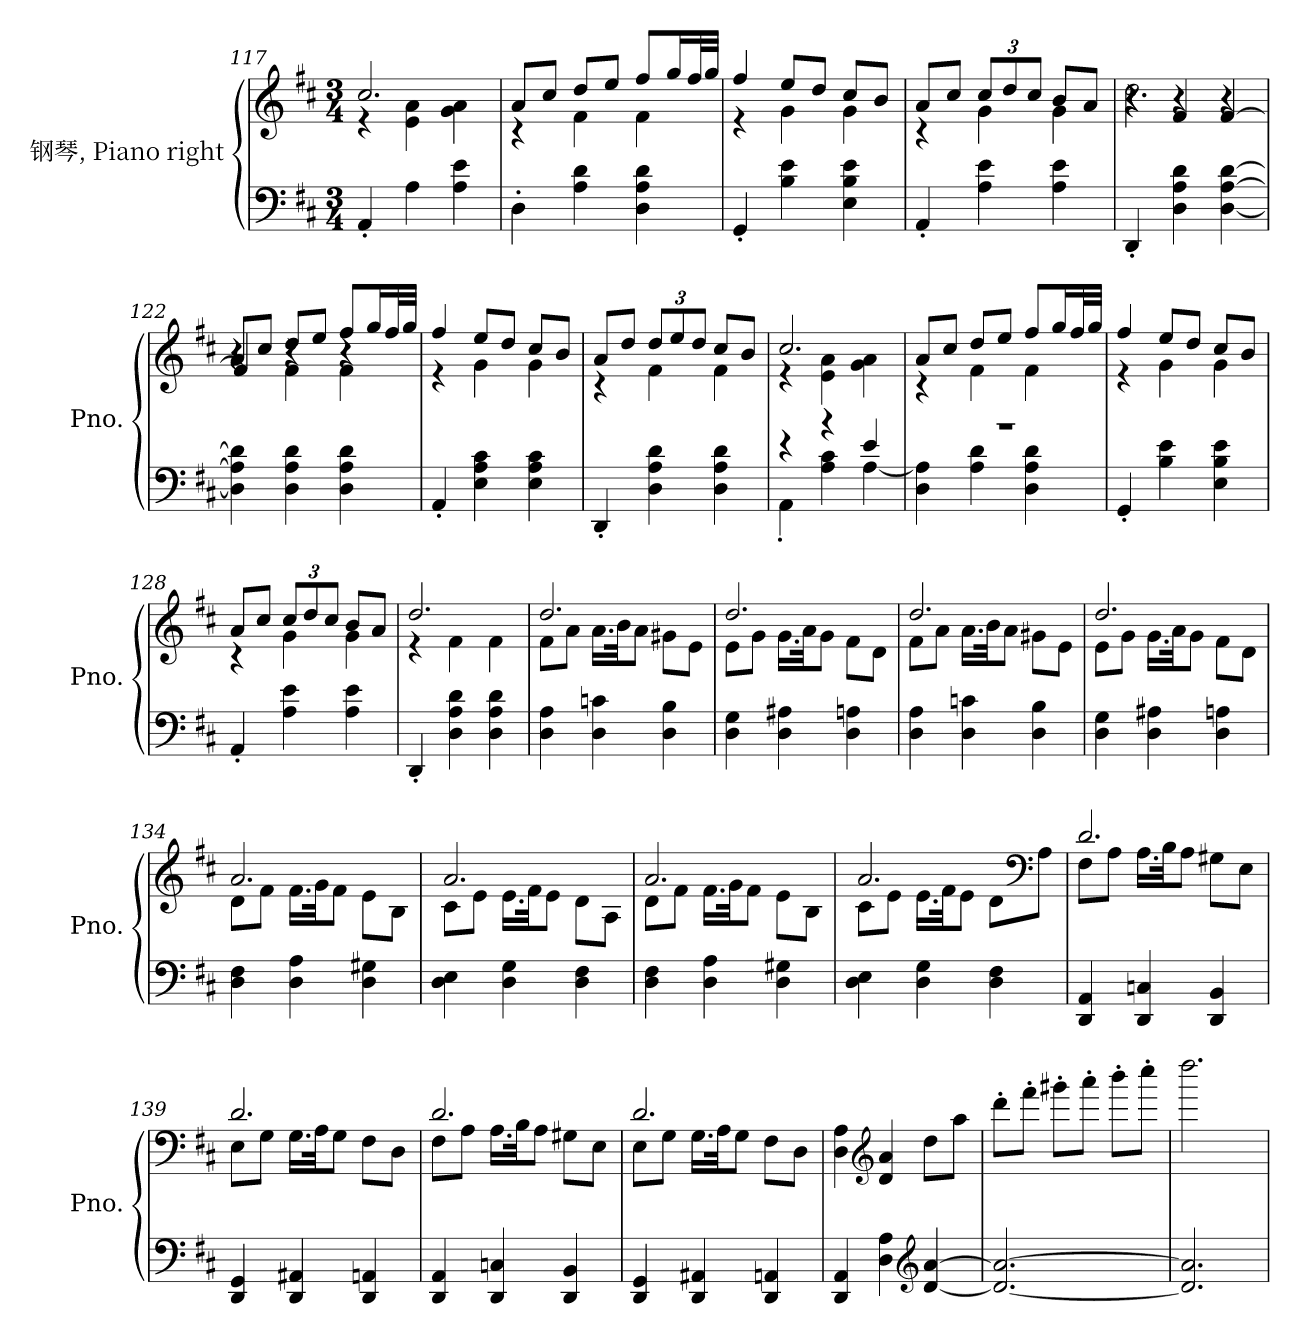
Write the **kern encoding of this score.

**kern	**kern
*part1	*part1
*staff2	*staff1
*I"钢琴, Piano right	*
*I'Pno.	*
*clefF4	*clefG2
*k[f#c#]	*k[f#c#]
*M3/4	*M3/4
*MM189	*MM189
=117	=117
*	*^
4AA'/	2.cc#/	4r
*	*MM181	*
4A\	.	4e\ 4a\
*	*MM172	*
4A\ 4e\	.	4g\ 4a\
=118	=118	=118
*	*MM204	*
4D'\	8a/L	4r
.	8cc#/J	.
*	*MM209	*
4A\ 4d\	8dd/L	4f#\
.	8ee/J	.
*	*MM202	*
4D\ 4A\ 4d\	8ff#/L	4f#\
*	*MM183	*
.	16gg/L	.
.	32ff#/L	.
.	32gg/JJJ	.
=119	=119	=119
*	*MM198	*
4GG'/	4ff#/	4r
*	*MM205	*
4B\ 4e\	8ee/L	4g\
.	8dd/J	.
4E\ 4B\ 4e\	8cc#/L	4g\
.	8b/J	.
=120	=120	=120
*	*MM209	*
4AA'/	8a/L	4r
.	8cc#/J	.
*	*Xbrackettup	*
*	*MM194	*
4A\ 4e\	12cc#/L	4g\
.	12dd/	.
.	12cc#/J	.
*	*MM198	*
4A\ 4e\	8b/L	4g\
.	8a/J	.
*	*v	*v
!!LO:LB:g=z
=121	=121
*	*MM192
*	*^
*	*	*^
4DD'/	4r	2.dd\	4r
*	*MM186	*	*
4D\ 4A\ 4d\	4f#/	.	4r
*	*MM179	*	*
[4D\ [4A\ [4d\	4r	.	[4f#/
=122	=122	=122	=122
*	*MM196	*	*
4D\] 4A\] 4d\]	8a/L	4r	4f#/]
.	8cc#/J	.	.
*	*MM200	*	*
4D\ 4A\ 4d\	8dd/L	4f#\	4r
.	8ee/J	.	.
*	*MM194	*	*
4D\ 4A\ 4d\	8ff#/L	4f#\	4r
*	*MM172	*	*
.	16gg/L	.	.
.	32ff#/L	.	.
.	32gg/JJJ	.	.
*	*v	*v	*v
=123	=123
*	*MM191
*	*^
4AA'/	4ff#/	4r
*	*MM197	*
4E\ 4A\ 4c#\	8ee/L	4g\
.	8dd/J	.
4E\ 4A\ 4c#\	8cc#/L	4g\
.	8b/J	.
=124	=124	=124
*	*MM200	*
4DD'/	8a/L	4r
.	8dd/J	.
*	*MM186	*
4D\ 4A\ 4d\	12dd/L	4f#\
.	12ee/	.
.	12dd/J	.
*	*MM190	*
4D\ 4A\ 4d\	8cc#/L	4f#\
.	8b/J	.
=125	=125	=125
*	*MM180	*
*^	*	*
4r	4AA'\	2.cc#/	4r
*	*	*MM171	*
4r	4A\ 4c#\	.	4e\ 4a\
*	*	*MM160	*
4e/	[4A\	.	4g\ 4a\
=126	=126	=126	=126
*	*	*MM185	*
2.r	4D\ 4A\]	8a/L	4r
.	.	8cc#/J	.
*	*	*MM193	*
.	4A\ 4d\	8dd/L	4f#\
.	.	8ee/J	.
*	*	*MM189	*
.	4D\ 4A\ 4d\	8ff#/L	4f#\
*	*	*MM175	*
.	.	16gg/L	.
.	.	32ff#/L	.
.	.	32gg/JJJ	.
*v	*v	*	*
!!LO:LB:g=z	!!
=127	=127	=127
*	*MM182	*
4GG'/	4ff#/	4r
*	*MM187	*
4B\ 4e\	8ee/L	4g\
.	8dd/J	.
4E\ 4B\ 4e\	8cc#/L	4g\
.	8b/J	.
=128	=128	=128
*	*MM193	*
4AA'/	8a/L	4r
.	8cc#/J	.
*	*MM167	*
4A\ 4e\	12cc#/L	4g\
.	12dd/	.
.	12cc#/J	.
*	*MM181	*
4A\ 4e\	8b/L	4g\
.	8a/J	.
=129	=129	=129
*	*MM175	*
4DD'/	2.dd/	4r
*	*MM169	*
4D\ 4A\ 4d\	.	4f#\
*	*MM159	*
4D\ 4A\ 4d\	.	4f#\
=130	=130	=130
*	*MM180	*
4D\ 4A\	2.dd/	8f#\L
.	.	8a\J
*	*MM186	*
4D\ 4cn\	.	16.a\LL
.	.	32b\JK
*	*MM193	*
.	.	8a\J
*	*MM183	*
4D\ 4B\	.	8g#X\L
.	.	8e\J
=131	=131	=131
*	*MM180	*
4D\ 4G\	2.dd/	8e\L
.	.	8g\J
*	*MM187	*
4D\ 4A#X\	.	16.g\LL
.	.	32a\JK
*	*MM193	*
.	.	8g\J
*	*MM181	*
4D\ 4An\	.	8f#\L
.	.	8d\J
!!LO:PB:g=z	!!
=132	=132	=132
*	*MM184	*
4D\ 4A\	2.dd/	8f#\L
.	.	8a\J
*	*MM195	*
4D\ 4cn\	.	16.a\LL
.	.	32b\JK
*	*MM205	*
.	.	8a\J
*	*MM186	*
4D\ 4B\	.	8g#X\L
.	.	8e\J
=133	=133	=133
*	*MM184	*
4D\ 4G\	2.dd/	8e\L
.	.	8g\J
*	*MM188	*
4D\ 4A#X\	.	16.g\LL
.	.	32a\JK
*	*MM207	*
.	.	8g\J
*	*MM186	*
4D\ 4An\	.	8f#\L
.	.	8d\J
=134	=134	=134
4D\ 4F#\	2.a/	8d\L
.	.	8f#\J
*	*MM197	*
4D\ 4A\	.	16.f#\LL
.	.	32g\JK
*	*MM219	*
.	.	8f#\J
*	*MM194	*
4D\ 4G#X\	.	8e\L
.	.	8B\J
=135	=135	=135
*	*MM190	*
4D\ 4E\	2.a/	8c#\L
.	.	8e\J
*	*MM200	*
4D\ 4G\	.	16.e\LL
.	.	32f#\JK
*	*MM220	*
.	.	8e\J
*	*MM189	*
4D\ 4F#\	.	8d\L
.	.	8A\J
=136	=136	=136
*	*MM193	*
4D\ 4F#\	2.a/	8d\L
.	.	8f#\J
*	*MM208	*
4D\ 4A\	.	16.f#\LL
.	.	32g\JK
*	*MM234	*
.	.	8f#\J
*	*MM192	*
4D\ 4G#X\	.	8e\L
.	.	8B\J
!!LO:LB:g=z	!!
=137	=137	=137
*	*MM197	*
4D\ 4E\	2.a/	8c#\L
.	.	8e\J
*	*MM200	*
4D\ 4G\	.	16.e\LL
.	.	32f#\JK
*	*MM233	*
.	.	8e\J
*	*MM196	*
4D\ 4F#\	.	8d\L
*	*clefF4	*
.	.	8A\J
=138	=138	=138
*	*MM195	*
4DD/ 4AA/	2.d/	8F#\L
.	.	8A\J
*	*MM202	*
4DD/ 4Cn/	.	16.A\LL
.	.	32B\JK
*	*MM239	*
.	.	8A\J
*	*MM200	*
4DD/ 4BB/	.	8G#X\L
.	.	8E\J
=139	=139	=139
*	*MM196	*
4DD/ 4GG/	2.d/	8E\L
.	.	8G\J
*	*MM204	*
4DD/ 4AA#X/	.	16.G\LL
.	.	32A\JK
*	*MM239	*
.	.	8G\J
*	*MM202	*
4DD/ 4AAn/	.	8F#\L
.	.	8D\J
=140	=140	=140
*	*MM196	*
4DD/ 4AA/	2.d/	8F#\L
.	.	8A\J
*	*MM207	*
4DD/ 4Cn/	.	16.A\LL
.	.	32B\JK
*	*MM236	*
.	.	8A\J
*	*MM200	*
4DD/ 4BB/	.	8G#X\L
.	.	8E\J
!!LO:LB:g=z	!!
=141	=141	=141
*	*MM198	*
4DD/ 4GG/	2.d/	8E\L
.	.	8G\J
*	*MM206	*
4DD/ 4AA#X/	.	16.G\LL
.	.	32A\JK
*	*MM234	*
.	.	8G\J
*	*MM199	*
4DD/ 4AAn/	.	8F#\L
.	.	8D\J
*	*v	*v
=142	=142
*	*MM189
4DD/ 4AA/	4D\ 4A\
*	*clefG2
4D\ 4A\	4d/ 4a/
*clefG2	*
[4d/ [4a/	8dd\L
.	8aa\J
=143	=143
2.d/_ 2.a/_	8ddd'\L
.	8fff#'\J
.	8ggg#X'\L
.	8aaa'\J
.	8bbb'\L
.	8cccc#'\J
=144	=144
2.d/] 2.a/]	2.dddd\
=	=
*-	*-
